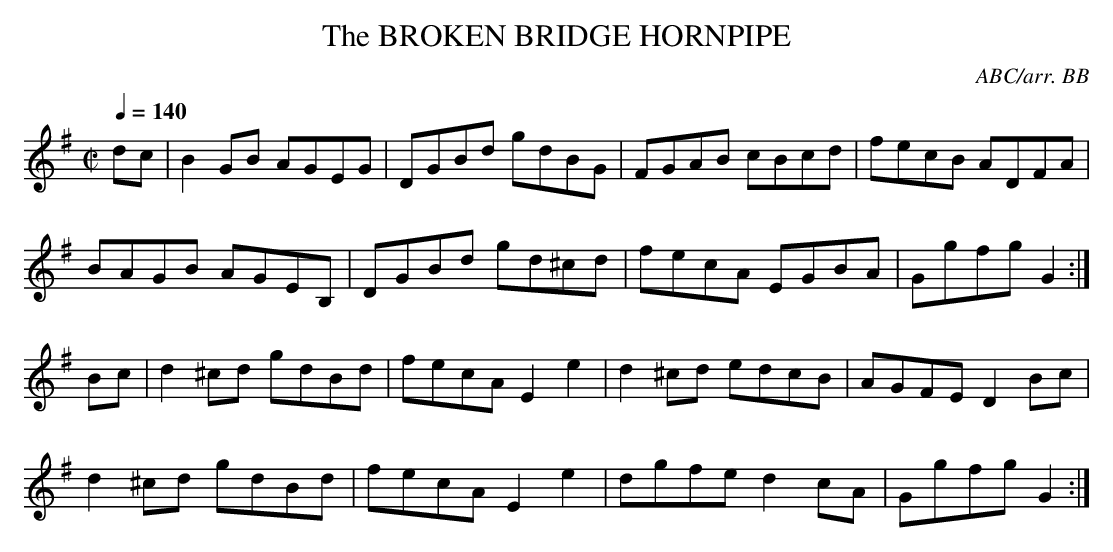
X:1
T:BROKEN BRIDGE HORNPIPE, The
C:ABC/arr. BB
Q:1/4=140
L:1/8
M:C|
K:G % source key = A
dc|B2GB AGEG|DGBd gdBG|FGAB cBcd|fecB ADFA|
BAGB AGEB,|DGBd gd^cd|fecA EGBA|Ggfg G2:|
Bc|d2^cd gdBd|fecA E2e2|d2^cd edcB|AGFE D2Bc|
d2^cd gdBd|fecA E2e2|dgfe d2cA|Ggfg G2:|
